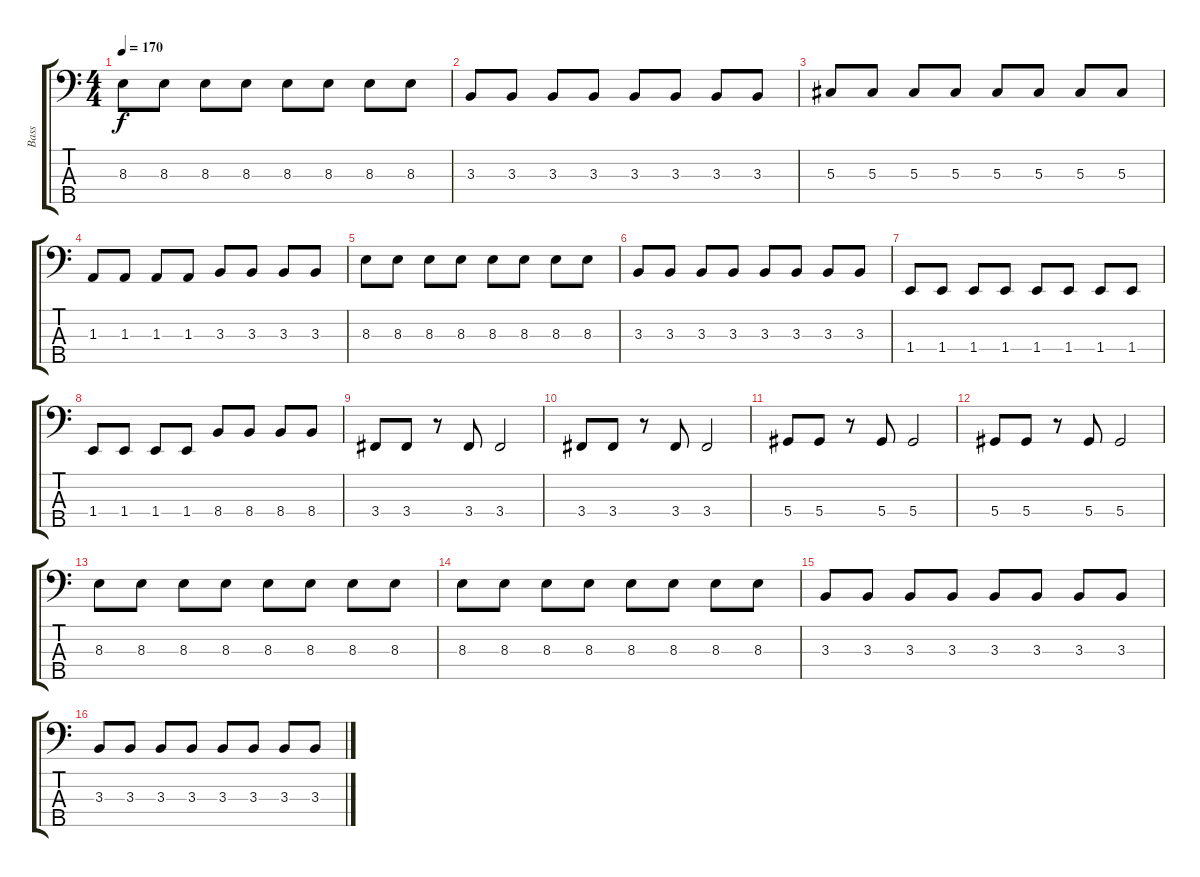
\track ("Bass" "Bass") {instrument electricbassfinger}
\staff {score tabs}
\tuning (Gb2 Db2 Ab1 Eb1 Bb0) {hide}
\ts (4 4)
\tempo 170
\clef f4
\ks c
8.3.8{dy f} 8.3.8 8.3.8 8.3.8 8.3.8 8.3.8 8.3.8 8.3.8 |
3.3.8 3.3.8 3.3.8 3.3.8 3.3.8 3.3.8 3.3.8 3.3.8 |
5.3.8 5.3.8 5.3.8 5.3.8 5.3.8 5.3.8 5.3.8 5.3.8 |
1.3.8 1.3.8 1.3.8 1.3.8 3.3.8 3.3.8 3.3.8 3.3.8 |
8.3.8 8.3.8 8.3.8 8.3.8 8.3.8 8.3.8 8.3.8 8.3.8 |
3.3.8 3.3.8 3.3.8 3.3.8 3.3.8 3.3.8 3.3.8 3.3.8 |
1.4.8 1.4.8 1.4.8 1.4.8 1.4.8 1.4.8 1.4.8 1.4.8 |
1.4.8 1.4.8 1.4.8 1.4.8 8.4.8 8.4.8 8.4.8 8.4.8 |
3.4.8 3.4.8 r.8 3.4.8 3.4.2 |
3.4.8 3.4.8 r.8 3.4.8 3.4.2 |
5.4.8 5.4.8 r.8 5.4.8 5.4.2 |
5.4.8 5.4.8 r.8 5.4.8 5.4.2 |
8.3.8 8.3.8 8.3.8 8.3.8 8.3.8 8.3.8 8.3.8 8.3.8 |
8.3.8 8.3.8 8.3.8 8.3.8 8.3.8 8.3.8 8.3.8 8.3.8 |
3.3.8 3.3.8 3.3.8 3.3.8 3.3.8 3.3.8 3.3.8 3.3.8 |
3.3.8 3.3.8 3.3.8 3.3.8 3.3.8 3.3.8 3.3.8 3.3.8
